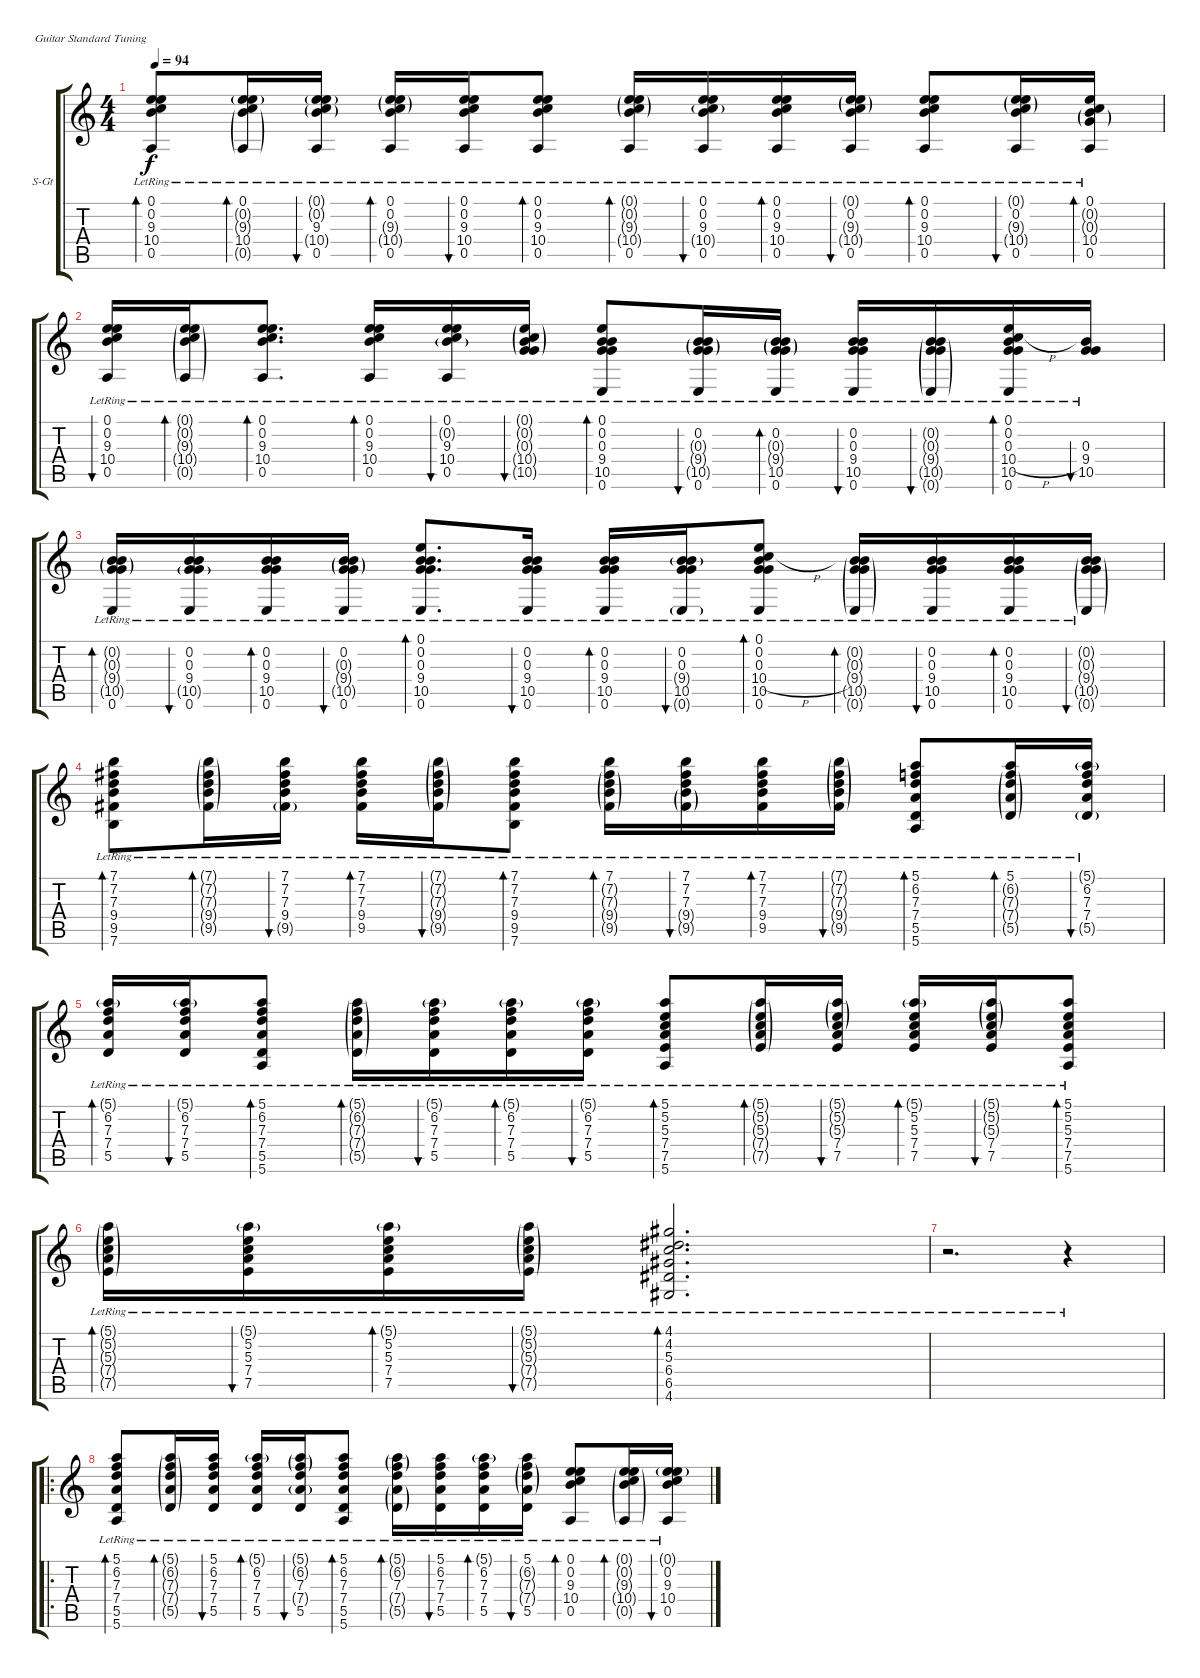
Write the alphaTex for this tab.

\bracketExtendMode groupsimilarinstruments
\firstSystemTrackNameOrientation horizontal
\otherSystemsTrackNameOrientation horizontal
\track ("Acoustic Guitar" "S-Gt") {instrument acousticguitarsteel}
\staff {score tabs}
\tuning (E4 B3 G3 D3 A2 E2)
\ts (4 4)
\tempo 94
\clef g2
\ks c
(0.1{lr} 0.2{lr} 9.3{lr} 10.4{lr} 0.5{lr}).8{bd 60 dy f} (0.1{lr} 0.2{g lr} 9.3{g lr} 10.4{lr} 0.5{g lr}).16{bd 60} (0.1{g lr} 0.2{g lr} 9.3{lr} 10.4{g lr} 0.5{lr}).16{bu 60} (0.1{lr} 0.2{lr} 9.3{g lr} 10.4{g lr} 0.5{lr}).16{bd 60} (0.1{lr} 0.2{lr} 9.3{lr} 10.4{lr} 0.5{lr}).16{bu 60} (0.1{lr} 0.2{lr} 9.3{lr} 10.4{lr} 0.5{lr}).8{bd 60} (0.1{g lr} 0.2{g lr} 9.3{g lr} 10.4{g lr} 0.5{lr}).16{bd 60} (0.1{lr} 0.2{lr} 9.3{lr} 10.4{g lr} 0.5{lr}).16{bu 60} (0.1{lr} 0.2{lr} 9.3{lr} 10.4{lr} 0.5{lr}).16{bd 60} (0.1{g lr} 0.2{lr} 9.3{g lr} 10.4{g lr} 0.5{lr}).16{bu 60} (0.1{lr} 0.2{lr} 9.3{lr} 10.4{lr} 0.5{lr}).8{bd 60} (0.1{g lr} 0.2{lr} 9.3{g lr} 10.4{g lr} 0.5{lr}).16{bu 60} (0.1{lr} 0.2{g lr} 0.3{g lr} 10.4{lr} 0.5{lr}).16{bd 60} |
(0.1{lr} 0.2{lr} 9.3{lr} 10.4 0.5{lr}).16{bu 60} (0.1{g lr} 0.2{g lr} 9.3{g lr} 10.4{g lr} 0.5{g lr}).16{bd 60} (0.1{lr} 0.2{lr} 9.3{lr} 10.4{lr} 0.5{lr}).8{d bd 60} (0.1{lr} 0.2{lr} 9.3{lr} 10.4{lr} 0.5{lr}).16{bd 60} (0.1{lr} 0.2{g lr} 9.3{lr} 10.4{lr} 0.5{lr}).16{bu 60} (0.1{g lr} 0.2{g lr} 0.3{g lr} 10.4{g lr} 10.5{g lr}).16{bu 60} (0.1{lr} 0.2{lr} 0.3{lr} 9.4{lr} 10.5{lr} 0.6{lr}).8{bd 60} (0.2{lr} 0.3{g lr} 9.4{g lr} 10.5{g lr} 0.6{lr}).16{bu 60} (0.2{lr} 0.3{g lr} 9.4{g lr} 10.5{lr} 0.6{lr}).16{bd 60} (0.2{lr} 0.3{lr} 9.4{lr} 10.5{lr} 0.6{lr}).16{bu 60} (0.2{g lr} 0.3{g lr} 9.4{g lr} 10.5{g lr} 0.6{g lr}).16{bu 60} (0.1{lr} 0.2{lr} 0.3{lr} 10.4{h} 10.5{lr} 0.6{lr}).16{bd 60} (0.3{lr} 9.4{lr} 10.5{lr}).16{bu 60} |
(0.2{g lr} 0.3{g lr} 9.4{g lr} 10.5{g lr} 0.6{lr}).16{bd 60} (0.2{lr} 0.3{lr} 9.4{lr} 10.5{g lr} 0.6{lr}).16{bu 60} (0.2{lr} 0.3{lr} 9.4{lr} 10.5{lr} 0.6{lr}).16{bd 60} (0.2{lr} 0.3{g lr} 9.4{g lr} 10.5{g lr} 0.6{lr}).16{bu 60} (0.1{lr} 0.2{lr} 0.3{lr} 9.4{lr} 10.5{lr} 0.6{lr}).8{d bd 60} (0.2{lr} 0.3{lr} 9.4{lr} 10.5{lr} 0.6{lr}).16{bu 60} (0.2{lr} 0.3{lr} 9.4{lr} 10.5{lr} 0.6{lr}).16{bd 60} (0.2 0.3 9.4{g lr} 10.5{lr} 0.6{g lr}).16{bu 60} (0.1{lr} 0.2{lr} 0.3{lr} 10.4{h} 10.5{lr} 0.6{lr}).8{bd 60} (0.2{g lr} 0.3{g lr} 9.4{g lr} 10.5{g lr} 0.6{g lr}).16{bd 60} (0.2{lr} 0.3{lr} 9.4{lr} 10.5{lr} 0.6{lr}).16{bu 60} (0.2{lr} 0.3{lr} 9.4{lr} 10.5{lr} 0.6{lr}).16{bd 60} (0.2{g lr} 0.3{g lr} 9.4{g lr} 10.5{g lr} 0.6{g lr}).16{bu 60} |
(7.1{lr} 7.2{lr} 7.3{lr} 9.4{lr} 9.5{lr} 7.6{lr}).8{bd 60} (7.1{g lr} 7.2{g lr} 7.3{g lr} 9.4{g lr} 9.5{g lr}).16{bd 60} (7.1{lr} 7.2{lr} 7.3{lr} 9.4{lr} 9.5{g lr}).16{bu 60} (7.1{lr} 7.2{lr} 7.3{lr} 9.4{lr} 9.5{lr}).16{bd 60} (7.1{g lr} 7.2{g lr} 7.3{g lr} 9.4{g lr} 9.5{g lr}).16{bu 60} (7.1{lr} 7.2{lr} 7.3{lr} 9.4{lr} 9.5{lr} 7.6{lr}).8{bd 60} (7.1{lr} 7.2{g lr} 7.3{g lr} 9.4{g lr} 9.5{g lr}).16{bd 60} (7.1{lr} 7.2{lr} 7.3{lr} 9.4{g lr} 9.5{g lr}).16{bu 60} (7.1{lr} 7.2{lr} 7.3{lr} 9.4{lr} 9.5{lr}).16{bd 60} (7.1{g lr} 7.2{g lr} 7.3{g lr} 9.4{g lr} 9.5{g lr}).16{bu 60} (5.1{lr} 6.2{lr} 7.3{lr} 7.4{lr} 5.5{lr} 5.6{lr}).8{bd 60} (5.1{lr} 6.2{g lr} 7.3{g lr} 7.4{g lr} 5.5{g lr}).16{bd 60} (5.1{g lr} 6.2{lr} 7.3{lr} 7.4{lr} 5.5{g lr}).16{bu 60} |
(5.1{g lr} 6.2{lr} 7.3{lr} 7.4{lr} 5.5{lr}).16{bd 60} (5.1{g lr} 6.2{lr} 7.3{lr} 7.4{lr} 5.5{lr}).16{bu 60} (5.1{lr} 6.2{lr} 7.3{lr} 7.4{lr} 5.5{lr} 5.6{lr}).8{bd 60} (5.1{g lr} 6.2{g lr} 7.3{g lr} 7.4{g lr} 5.5{g lr}).16{bd 60} (5.1{g lr} 6.2{lr} 7.3{lr} 7.4{lr} 5.5{lr}).16{bu 60} (5.1{g lr} 6.2{lr} 7.3{lr} 7.4{lr} 5.5{lr}).16{bd 60} (5.1{g lr} 6.2{lr} 7.3{lr} 7.4{lr} 5.5{lr}).16{bu 60} (5.1{lr} 5.2{lr} 5.3{lr} 7.4{lr} 7.5{lr} 5.6{lr}).8{bd 60} (5.1{g lr} 5.2{g lr} 5.3{g lr} 7.4{g lr} 7.5{g lr}).16{bd 60} (5.1{g lr} 5.2{g lr} 5.3{g lr} 7.4{lr} 7.5{lr}).16{bu 60} (5.1{g lr} 5.2{lr} 5.3{lr} 7.4{lr} 7.5{lr}).16{bd 60} (5.1{g lr} 5.2{g lr} 5.3{g lr} 7.4{lr} 7.5{lr}).16{bu 60} (5.1{lr} 5.2{lr} 5.3{lr} 7.4{lr} 7.5{lr} 5.6{lr}).8{bd 60} |
(5.1{g lr} 5.2{g lr} 5.3{g lr} 7.4{g lr} 7.5{g lr}).16{bd 60} (5.1{g lr} 5.2{lr} 5.3{lr} 7.4{lr} 7.5{lr}).16{bu 60} (5.1{g lr} 5.2{lr} 5.3{lr} 7.4{lr} 7.5{lr}).16{bd 60} (5.1{g lr} 5.2{g lr} 5.3{g lr} 7.4{g lr} 7.5{g lr}).16{bu 60} (4.1{lr} 4.2{lr} 5.3{lr} 6.4{lr} 6.5{lr} 4.6{lr}).2{d bd 120} |
r.2{d} r.4 |
\ro
(5.1{lr} 6.2{lr} 7.3{lr} 7.4{lr} 5.5{lr} 5.6{lr}).8{bd 60} (5.1{g lr} 6.2{g lr} 7.3{g lr} 7.4{g lr} 5.5{g lr}).16{bd 60} (5.1{lr} 6.2{lr} 7.3{lr} 7.4{lr} 5.5{lr}).16{bu 60} (5.1{g lr} 6.2{lr} 7.3{lr} 7.4{lr} 5.5{lr}).16{bd 60} (5.1{g lr} 6.2{g lr} 7.3{lr} 7.4{g lr} 5.5{lr}).16{bu 60} (5.1{lr} 6.2{lr} 7.3{lr} 7.4{lr} 5.5{lr} 5.6{lr}).8{bd 60} (5.1{g lr} 6.2{g lr} 7.3{lr} 7.4{g lr} 5.5{g lr}).16{bd 60} (5.1{lr} 6.2{lr} 7.3{lr} 7.4{lr} 5.5{lr}).16{bu 60} (5.1{g lr} 6.2{lr} 7.3{lr} 7.4{lr} 5.5{lr}).16{bd 60} (5.1{lr} 6.2{g lr} 7.3{g lr} 7.4{g lr} 5.5{lr}).16{bu 60} (0.1{lr} 0.2{lr} 9.3{lr} 10.4{lr} 0.5{lr}).8{bd 60} (0.1{g lr} 0.2{g lr} 9.3{g lr} 10.4{g lr} 0.5{g lr}).16{bd 60} (0.1{g lr} 0.2{lr} 9.3{lr} 10.4{lr} 0.5{lr}).16{bu 60}
